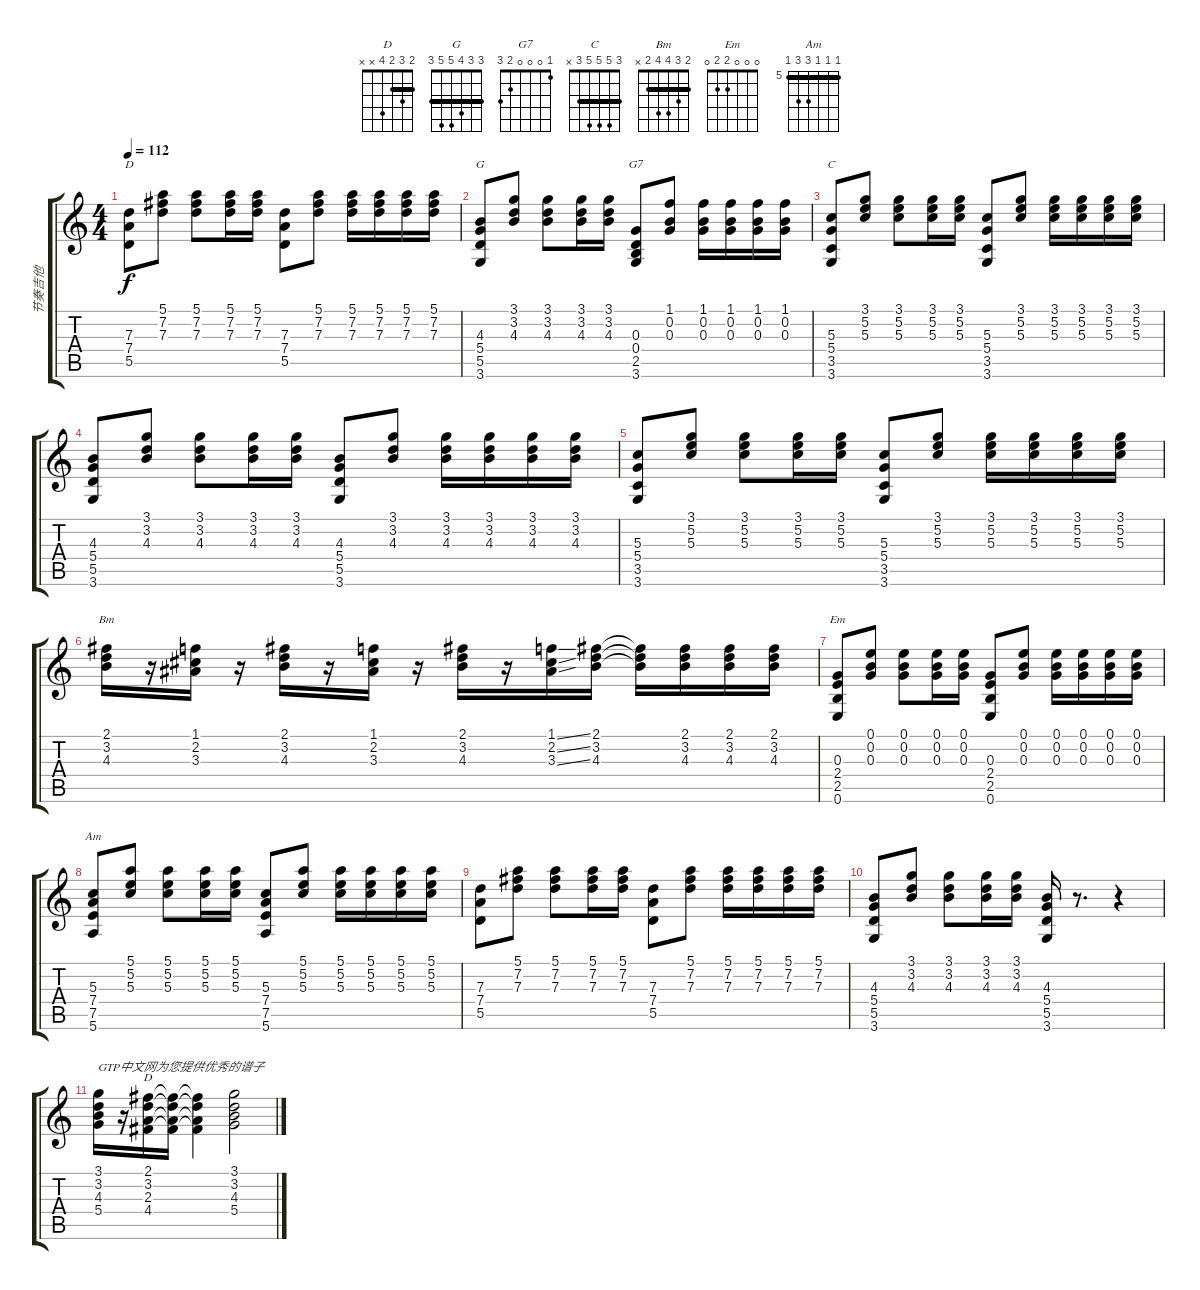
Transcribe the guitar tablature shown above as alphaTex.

\track ("节奏吉他" "节奏吉他") {instrument electricguitarclean}
\staff {score tabs}
\tuning (E4 B3 G3 D3 A2 E2) {hide}
\chord ("D" 5 7 7 7 5 x) {firstfret 5 barre 5}
\chord ("G" 3 3 4 5 5 3) {barre 3}
\chord ("G7" 1 0 0 0 2 3)
\chord ("C" 3 5 5 5 3 x) {barre 3}
\chord ("Bm" 2 3 4 4 2 x) {barre 2}
\chord ("Em" 0 0 0 2 2 0)
\chord ("Am" 5 5 5 7 7 5) {firstfret 5 barre 5}
\chord ("D" 2 3 2 4 x x) {barre 2}
\ts (4 4)
\tempo 112
\clef g2
\ks c
(7.3 7.4 5.5).8{ch "D" dy f} (5.1 7.2 7.3).8 (5.1 7.2 7.3).8 (5.1 7.2 7.3).16 (5.1 7.2 7.3).16 (7.3 7.4 5.5).8 (5.1 7.2 7.3).8 (5.1 7.2 7.3).16 (5.1 7.2 7.3).16 (5.1 7.2 7.3).16 (5.1 7.2 7.3).16 |
(4.3 5.4 5.5 3.6).8{ch "G"} (3.1 3.2 4.3).8 (3.1 3.2 4.3).8 (3.1 3.2 4.3).16 (3.1 3.2 4.3).16 (0.3 0.4 2.5 3.6).8{ch "G7"} (1.1 0.2 0.3).8 (1.1 0.2 0.3).16 (1.1 0.2 0.3).16 (1.1 0.2 0.3).16 (1.1 0.2 0.3).16 |
(5.3 5.4 3.5 3.6).8{ch "C"} (3.1 5.2 5.3).8 (3.1 5.2 5.3).8 (3.1 5.2 5.3).16 (3.1 5.2 5.3).16 (5.3 5.4 3.5 3.6).8 (3.1 5.2 5.3).8 (3.1 5.2 5.3).16 (3.1 5.2 5.3).16 (3.1 5.2 5.3).16 (3.1 5.2 5.3).16 |
(4.3 5.4 5.5 3.6).8 (3.1 3.2 4.3).8 (3.1 3.2 4.3).8 (3.1 3.2 4.3).16 (3.1 3.2 4.3).16 (4.3 5.4 5.5 3.6).8 (3.1 3.2 4.3).8 (3.1 3.2 4.3).16 (3.1 3.2 4.3).16 (3.1 3.2 4.3).16 (3.1 3.2 4.3).16 |
(5.3 5.4 3.5 3.6).8 (3.1 5.2 5.3).8 (3.1 5.2 5.3).8 (3.1 5.2 5.3).16 (3.1 5.2 5.3).16 (5.3 5.4 3.5 3.6).8 (3.1 5.2 5.3).8 (3.1 5.2 5.3).16 (3.1 5.2 5.3).16 (3.1 5.2 5.3).16 (3.1 5.2 5.3).16 |
(2.1 3.2 4.3).16{ch "Bm"} r.16 (1.1 2.2 3.3).16 r.16 (2.1 3.2 4.3).16 r.16 (1.1 2.2 3.3).16 r.16 (2.1 3.2 4.3).16 r.16 (1.1{ss} 2.2{ss} 3.3{ss}).16 (2.1 3.2 4.3).16 (2.1{t} 3.2{t} 4.3{t}).16 (2.1 3.2 4.3).16 (2.1 3.2 4.3).16 (2.1 3.2 4.3).16 |
(0.3 2.4 2.5 0.6).8{ch "Em"} (0.1 0.2 0.3).8 (0.1 0.2 0.3).8 (0.1 0.2 0.3).16 (0.1 0.2 0.3).16 (0.3 2.4 2.5 0.6).8 (0.1 0.2 0.3).8 (0.1 0.2 0.3).16 (0.1 0.2 0.3).16 (0.1 0.2 0.3).16 (0.1 0.2 0.3).16 |
(5.3 7.4 7.5 5.6).8{ch "Am"} (5.1 5.2 5.3).8 (5.1 5.2 5.3).8 (5.1 5.2 5.3).16 (5.1 5.2 5.3).16 (5.3 7.4 7.5 5.6).8 (5.1 5.2 5.3).8 (5.1 5.2 5.3).16 (5.1 5.2 5.3).16 (5.1 5.2 5.3).16 (5.1 5.2 5.3).16 |
(7.3 7.4 5.5).8 (5.1 7.2 7.3).8 (5.1 7.2 7.3).8 (5.1 7.2 7.3).16 (5.1 7.2 7.3).16 (7.3 7.4 5.5).8 (5.1 7.2 7.3).8 (5.1 7.2 7.3).16 (5.1 7.2 7.3).16 (5.1 7.2 7.3).16 (5.1 7.2 7.3).16 |
(4.3 5.4 5.5 3.6).8 (3.1 3.2 4.3).8 (3.1 3.2 4.3).8 (3.1 3.2 4.3).16 (3.1 3.2 4.3).16 (4.3 5.4 5.5 3.6).16 r.8{d} r.4 |
(3.1 3.2 4.3 5.4).16{txt "GTP中文网为您提供优秀的谱子"} r.16 (2.1 3.2 2.3 4.4).16{ch "D"} (2.1{t} 3.2{t} 2.3{t} 4.4{t}).16 (2.1{t} 3.2{t} 2.3{t} 4.4{t}).4 (3.1 3.2 4.3 5.4).2
